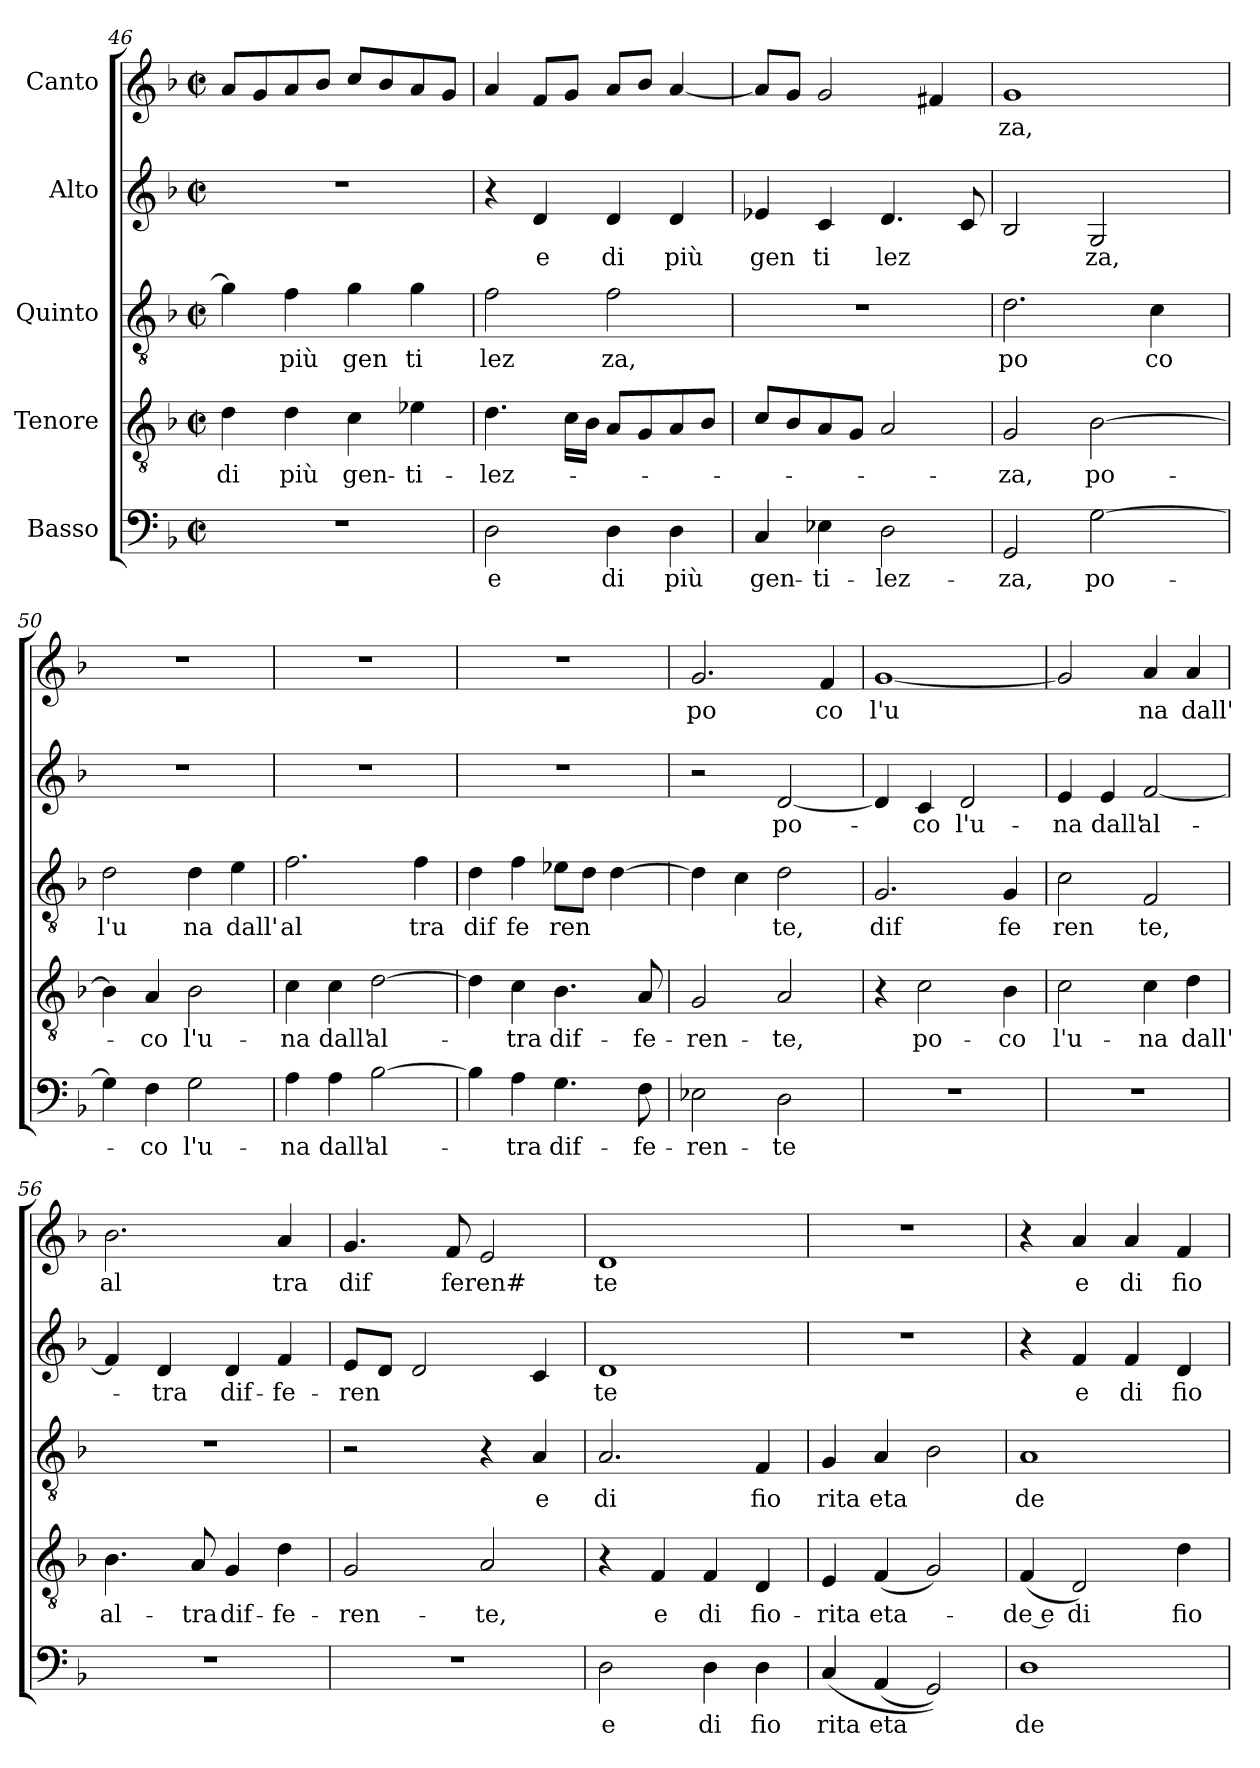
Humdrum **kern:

**kern	**text	**kern	**text	**kern	**text	**kern	**text	**kern	**text
*part5	*part5	*part4	*part4	*part3	*part3	*part2	*part2	*part1	*part1
*staff5	*staff5	*staff4	*staff4	*staff3	*staff3	*staff2	*staff2	*staff1	*staff1
*I"Basso	*	*I"Tenore	*	*I"Quinto	*	*I"Alto	*	*I"Canto	*
*clefF4	*	*clefGv2	*	*clefGv2	*	*clefG2	*	*clefG2	*
*k[b-]	*	*k[b-]	*	*k[b-]	*	*k[b-]	*	*k[b-]	*
*F:	*	*F:	*	*F:	*	*F:	*	*F:	*
*M2/2	*	*M2/2	*	*M2/2	*	*M2/2	*	*M2/2	*
*met(c|)	*	*met(c|)	*	*met(c|)	*	*met(c|)	*	*met(c|)	*
=46	=46	=46	=46	=46	=46	=46	=46	=46	=46
!	!	!	!LO:LY:b:cj	!	!	!	!	!	!
1r	.	4d\	di	4g\]	.	1r	.	8a/L	.
.	.	.	.	.	.	.	.	8g/	.
!	!	!	!LO:LY:b:cj	!	!LO:LY:b:cj	!	!	!	!
.	.	4d\	più	4f\	più	.	.	8a/	.
.	.	.	.	.	.	.	.	8b-/J	.
!	!	!	!LO:LY:b:cj	!	!LO:LY:b:cj	!	!	!	!
.	.	4c\	gen-	4g\	gen	.	.	8cc/L	.
.	.	.	.	.	.	.	.	8b-/	.
!	!	!	!LO:LY:b:cj	!	!LO:LY:b:cj	!	!	!	!
.	.	4e-X\	-ti-	4g\	ti	.	.	8a/	.
.	.	.	.	.	.	.	.	8g/J	.
=47	=47	=47	=47	=47	=47	=47	=47	=47	=47
!	!LO:LY:b:cj	!	!LO:LY:b	!	!LO:LY:b:cj	!	!	!	!
2D\	e	4.d\	-lez-	2f\	lez	4r	.	4a/	.
!	!	!	!	!	!	!	!LO:LY:b:cj	!	!
.	.	.	.	.	.	4d/	e	8f/L	.
.	.	16c\L	.	.	.	.	.	8g/J	.
.	.	16B-\J	.	.	.	.	.	.	.
!	!LO:LY:b:cj	!	!	!	!LO:LY:b:cj	!	!LO:LY:b:cj	!	!
4D\	di	8A/L	.	2f\	za,	4d/	di	8a/L	.
.	.	8G/	.	.	.	.	.	8b-/J	.
!	!LO:LY:b:cj	!	!	!	!	!	!LO:LY:b:cj	!	!
4D\	più	8A/	.	.	.	4d/	più	[<4a/	.
.	.	8B-/J	.	.	.	.	.	.	.
=48	=48	=48	=48	=48	=48	=48	=48	=48	=48
!	!LO:LY:b:cj	!	!	!	!	!	!LO:LY:b:cj	!	!
4C/	gen-	8c/L	.	1r	.	4e-X/	gen	8a/L]	.
.	.	8B-/	.	.	.	.	.	8g/J	.
!	!LO:LY:b:cj	!	!	!	!	!	!LO:LY:b:cj	!	!
4E-X\	-ti-	8A/	.	.	.	4c/	ti	2g/	.
.	.	8G/J	.	.	.	.	.	.	.
!	!LO:LY:b:cj	!	!	!	!	!	!LO:LY:b	!	!
2D\	-lez-	2A/	.	.	.	4.d/	lez	.	.
.	.	.	.	.	.	.	.	4f#/	.
.	.	.	.	.	.	8c/	.	.	.
!!LO:LB:g=z
=49	=49	=49	=49	=49	=49	=49	=49	=49	=49
!	!LO:LY:b:cj	!	!LO:LY:b:cj	!	!LO:LY:b:cj	!	!	!	!LO:LY:b:cj
*	*	*	*	*^	*	*	*	*	*
2GG/	-za,	2G/	-za,	2.d\	32.ryy	po	2B-/	.	1g	-za,
.	.	.	.	.	2ryy	.	.	.	.	.
!	!LO:LY:b:cj	!	!LO:LY:b:cj	!	!	!	!	!LO:LY:b:cj	!	!
[>2G\	po-	[>2B-\	po-	.	.	.	2G/	za,	.	.
.	.	.	.	.	4ryy	.	.	.	.	.
!	!	!	!	!	!	!LO:LY:b:cj	!	!	!	!
.	.	.	.	4c\	.	co	.	.	.	.
.	.	.	.	.	8ryy	.	.	.	.	.
.	.	.	.	.	16ryy	.	.	.	.	.
.	.	.	.	.	64ryy	.	.	.	.	.
=50	=50	=50	=50	=50	=50	=50	=50	=50	=50	=50
!	!	!	!	!	!	!LO:LY:b:cj	!	!	!	!
*	*	*	*	*v	*v	*	*	*	*	*
4G\]	.	4B-\]	.	2d\	l'u	1r	.	1r	.
!	!LO:LY:b:cj	!	!LO:LY:b:cj	!	!	!	!	!	!
4F\	-co	4A/	-co	.	.	.	.	.	.
!	!LO:LY:b:cj	!	!LO:LY:b:cj	!	!LO:LY:b:cj	!	!	!	!
2G\	l'u-	2B-\	l'u-	4d\	na	.	.	.	.
!	!	!	!	!	!LO:LY:b:cj	!	!	!	!
.	.	.	.	4e\	dall'	.	.	.	.
=51	=51	=51	=51	=51	=51	=51	=51	=51	=51
!	!LO:LY:b:cj	!	!LO:LY:b:cj	!	!LO:LY:b:cj	!	!	!	!
4A\	-na	4c\	-na	2.f\	al	1r	.	1r	.
!	!LO:LY:b:cj	!	!LO:LY:b:cj	!	!	!	!	!	!
4A\	dall'	4c\	dall'	.	.	.	.	.	.
!	!LO:LY:b:cj	!	!LO:LY:b:cj	!	!	!	!	!	!
[>2B-\	al-	[>2d\	al-	.	.	.	.	.	.
!	!	!	!	!	!LO:LY:b:cj	!	!	!	!
.	.	.	.	4f\	tra	.	.	.	.
=52	=52	=52	=52	=52	=52	=52	=52	=52	=52
!	!	!	!	!	!LO:LY:b:cj	!	!	!	!
4B-\]	.	4d\]	.	4d\	dif	1r	.	1r	.
!	!LO:LY:b:cj	!	!LO:LY:b:cj	!	!LO:LY:b:cj	!	!	!	!
4A\	-tra	4c\	-tra	4f\	fe	.	.	.	.
!	!LO:LY:b:cj	!	!LO:LY:b:cj	!	!LO:LY:b	!	!	!	!
4.G\	dif-	4.B-\	dif-	8e-\L	ren	.	.	.	.
.	.	.	.	8d\J	.	.	.	.	.
.	.	.	.	[>4d\	.	.	.	.	.
!	!LO:LY:b:cj	!	!LO:LY:b:cj	!	!	!	!	!	!
8F\	-fe-	8A/	-fe-	.	.	.	.	.	.
=53	=53	=53	=53	=53	=53	=53	=53	=53	=53
!	!LO:LY:b:cj	!	!LO:LY:b:cj	!	!	!	!	!	!LO:LY:b:cj
2E-\	-ren-	2G/	-ren-	4d\]	.	2r	.	2.g/	po
.	.	.	.	4c\	.	.	.	.	.
!	!LO:LY:b:cj	!	!LO:LY:b:cj	!	!LO:LY:b:cj	!	!LO:LY:b:cj	!	!
2D\	-te	2A/	-te,	2d\	te,	[<2d/	po-	.	.
!	!	!	!	!	!	!	!	!	!LO:LY:b:cj
.	.	.	.	.	.	.	.	4f/	co
=54	=54	=54	=54	=54	=54	=54	=54	=54	=54
!	!	!	!	!	!LO:LY:b:cj	!	!	!	!LO:LY:b:cj
1r	.	4r	.	2.G/	dif	4d/]	.	[<1g	l'u
!	!	!	!LO:LY:b:cj	!	!	!	!LO:LY:b:cj	!	!
.	.	2c\	po-	.	.	4c/	-co	.	.
!	!	!	!	!	!	!	!LO:LY:b:cj	!	!
.	.	.	.	.	.	2d/	l'u-	.	.
!	!	!	!LO:LY:b:cj	!	!LO:LY:b:cj	!	!	!	!
.	.	4B-\	-co	4G/	fe	.	.	.	.
=55	=55	=55	=55	=55	=55	=55	=55	=55	=55
!	!	!	!LO:LY:b:cj	!	!LO:LY:b:cj	!	!LO:LY:b:cj	!	!
1r	.	2c\	l'u-	2c\	ren	4e/	-na	2g/]	.
!	!	!	!	!	!	!	!LO:LY:b:cj	!	!
.	.	.	.	.	.	4e/	dall'	.	.
!	!	!	!LO:LY:b:cj	!	!LO:LY:b:cj	!	!LO:LY:b:cj	!	!LO:LY:b:cj
.	.	4c\	-na	2F/	te,	[<2f/	al-	4a/	na
!	!	!	!LO:LY:b:cj	!	!	!	!	!	!LO:LY:b:cj
.	.	4d\	dall'	.	.	.	.	4a/	dall'
=56	=56	=56	=56	=56	=56	=56	=56	=56	=56
!	!	!	!LO:LY:b:cj	!	!	!	!	!	!LO:LY:b:cj
1r	.	4.B-\	al-	1r	.	4f/]	.	2.b-\	al
!	!	!	!	!	!	!	!LO:LY:b:cj	!	!
.	.	.	.	.	.	4d/	-tra	.	.
!	!	!	!LO:LY:b:cj	!	!	!	!	!	!
.	.	8A/	-tra	.	.	.	.	.	.
!	!	!	!LO:LY:b:cj	!	!	!	!LO:LY:b:cj	!	!
.	.	4G/	dif-	.	.	4d/	dif-	.	.
!	!	!	!LO:LY:b:cj	!	!	!	!LO:LY:b:cj	!	!LO:LY:b:cj
.	.	4d\	-fe-	.	.	4f/	-fe-	4a/	tra
!!LO:LB:g=z
=57	=57	=57	=57	=57	=57	=57	=57	=57	=57
!	!	!	!LO:LY:b:cj	!	!	!	!LO:LY:b	!	!LO:LY:b:cj
1r	.	2G/	-ren-	2r	.	8e/L	-ren	4.g/	dif
.	.	.	.	.	.	8d/J	.	.	.
.	.	.	.	.	.	2d/	.	.	.
!	!	!	!	!	!	!	!	!	!LO:LY:b
.	.	.	.	.	.	.	.	8f/	feren#
!	!	!	!LO:LY:b:cj	!	!	!	!	!	!
.	.	2A/	-te,	4r	.	.	.	2e/	.
!	!	!	!	!	!LO:LY:b:cj	!	!	!	!
.	.	.	.	4A/	e	4c/	.	.	.
=58	=58	=58	=58	=58	=58	=58	=58	=58	=58
!	!LO:LY:b:cj	!	!	!	!LO:LY:b:cj	!	!LO:LY:b:cj	!	!LO:LY:b:cj
2D\	e	4r	.	2.A/	di	1d	te	1d	te
!	!	!	!LO:LY:b:cj	!	!	!	!	!	!
.	.	4F/	e	.	.	.	.	.	.
!	!LO:LY:b:cj	!	!LO:LY:b:cj	!	!	!	!	!	!
4D\	di	4F/	di	.	.	.	.	.	.
!	!LO:LY:b:cj	!	!LO:LY:b:cj	!	!LO:LY:b:cj	!	!	!	!
4D\	fio	4D/	fio-	4F/	fio	.	.	.	.
=59	=59	=59	=59	=59	=59	=59	=59	=59	=59
!	!LO:LY:b	!	!LO:LY:b	!	!LO:LY:b	!	!	!	!
(>4C/	rita	4E/	-rita	4G/	rita	1r	.	1r	.
!	!LO:LY:b	!	!LO:LY:b	!	!LO:LY:b	!	!	!	!
(<4AA/	eta	(>4F/	eta-	4A/	eta	.	.	.	.
2GG/))	.	2G/)	.	2B-\	.	.	.	.	.
=60	=60	=60	=60	=60	=60	=60	=60	=60	=60
!	!LO:LY:b:cj	!	!LO:LY:b:rj	!	!LO:LY:b:cj	!	!	!	!
1D	de	(<4F/	-de e	1A	de	4r	.	4r	.
!	!	!	!LO:LY:b:cj	!	!	!	!LO:LY:b:cj	!	!LO:LY:b:cj
.	.	2D/)	di	.	.	4f/	e	4a/	e
!	!	!	!	!	!	!	!LO:LY:b:cj	!	!LO:LY:b:cj
.	.	.	.	.	.	4f/	di	4a/	di
!	!	!	!LO:LY:b:cj	!	!	!	!LO:LY:b:cj	!	!LO:LY:b:cj
.	.	4d\	fio-	.	.	4d/	fio	4f/	fio
=	=	=	=	=	=	=	=	=	=
*-	*-	*-	*-	*-	*-	*-	*-	*-	*-
